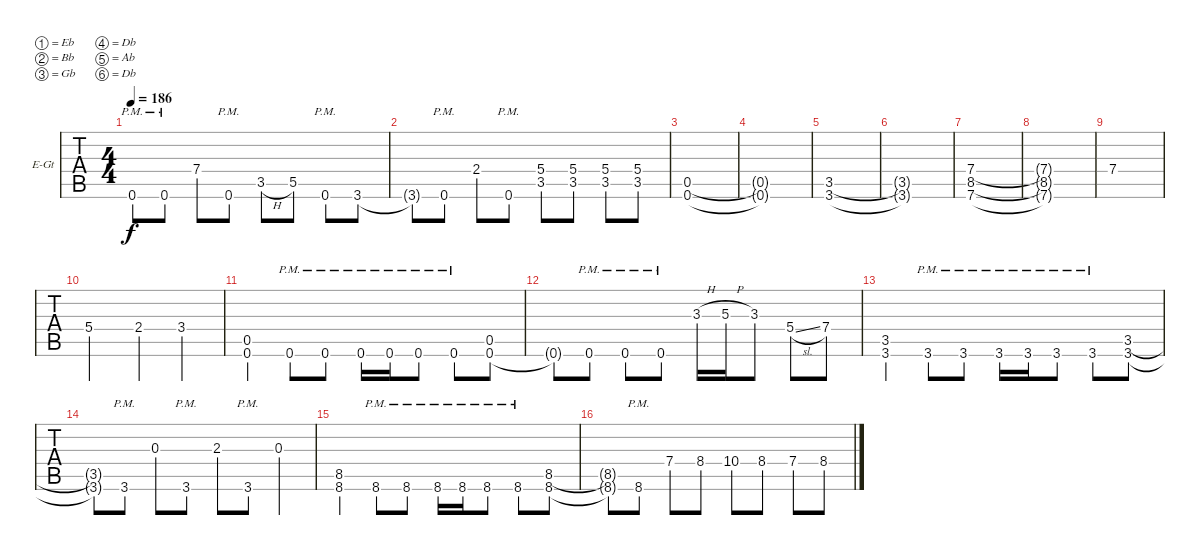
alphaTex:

\bracketExtendMode groupsimilarinstruments
\firstSystemTrackNameOrientation horizontal
\otherSystemsTrackNameOrientation horizontal
\track ("Lead" "E-Gt") {instrument distortionguitar}
\staff {tabs}
\tuning (Eb4 Bb3 Gb3 Db3 Ab2 Db2)
\ts (4 4)
\tempo 186
\clef g2
\ks db
0.6{pm}.8{dy f} 0.6{pm}.8 7.4.8 0.6{pm}.8 3.5{h}.8 5.5.8 0.6{pm}.8 3.6.8 |
3.6{t}.8 0.6{pm}.8 2.4.8 0.6{pm}.8 (5.4 3.5).8 (5.4 3.5).8 (5.4 3.5).8 (5.4 3.5).8 |
(0.5 0.6).1 |
(0.5{t} 0.6{t}).1 |
(3.5 3.6).1 |
(3.5{t} 3.6{t}).1 |
(7.4 8.5 7.6).1 |
(7.4{t} 8.5{t} 7.6{t}).1 |
7.4.1 |
5.4.2 2.4.4 3.4.4 |
(0.5 0.6).4 0.6{pm}.8 0.6{pm}.8 0.6{pm}.16 0.6{pm}.16 0.6{pm}.8 0.6{pm}.8 (0.5 0.6).8 |
0.6{t}.8 0.6{pm}.8 0.6{pm}.8 0.6{pm}.8 3.3{h}.16 5.3{h}.16 3.3.8 5.4{sl}.8 7.4.8 |
(3.5 3.6).4 3.6{pm}.8 3.6{pm}.8 3.6{pm}.16 3.6{pm}.16 3.6{pm}.8 3.6{pm}.8 (3.5 3.6).8 |
(3.5{t} 3.6{t}).8 3.6{pm}.8 0.3.8 3.6{pm}.8 2.3.8 3.6{pm}.8 0.3.4 |
(8.5 8.6).4 8.6{pm}.8 8.6{pm}.8 8.6{pm}.16 8.6{pm}.16 8.6{pm}.8 8.6{pm}.8 (8.5 8.6).8 |
(8.5{t} 8.6{t}).8 8.6{pm}.8 7.4.8 8.4.8 10.4.8 8.4.8 7.4.8 8.4.8
